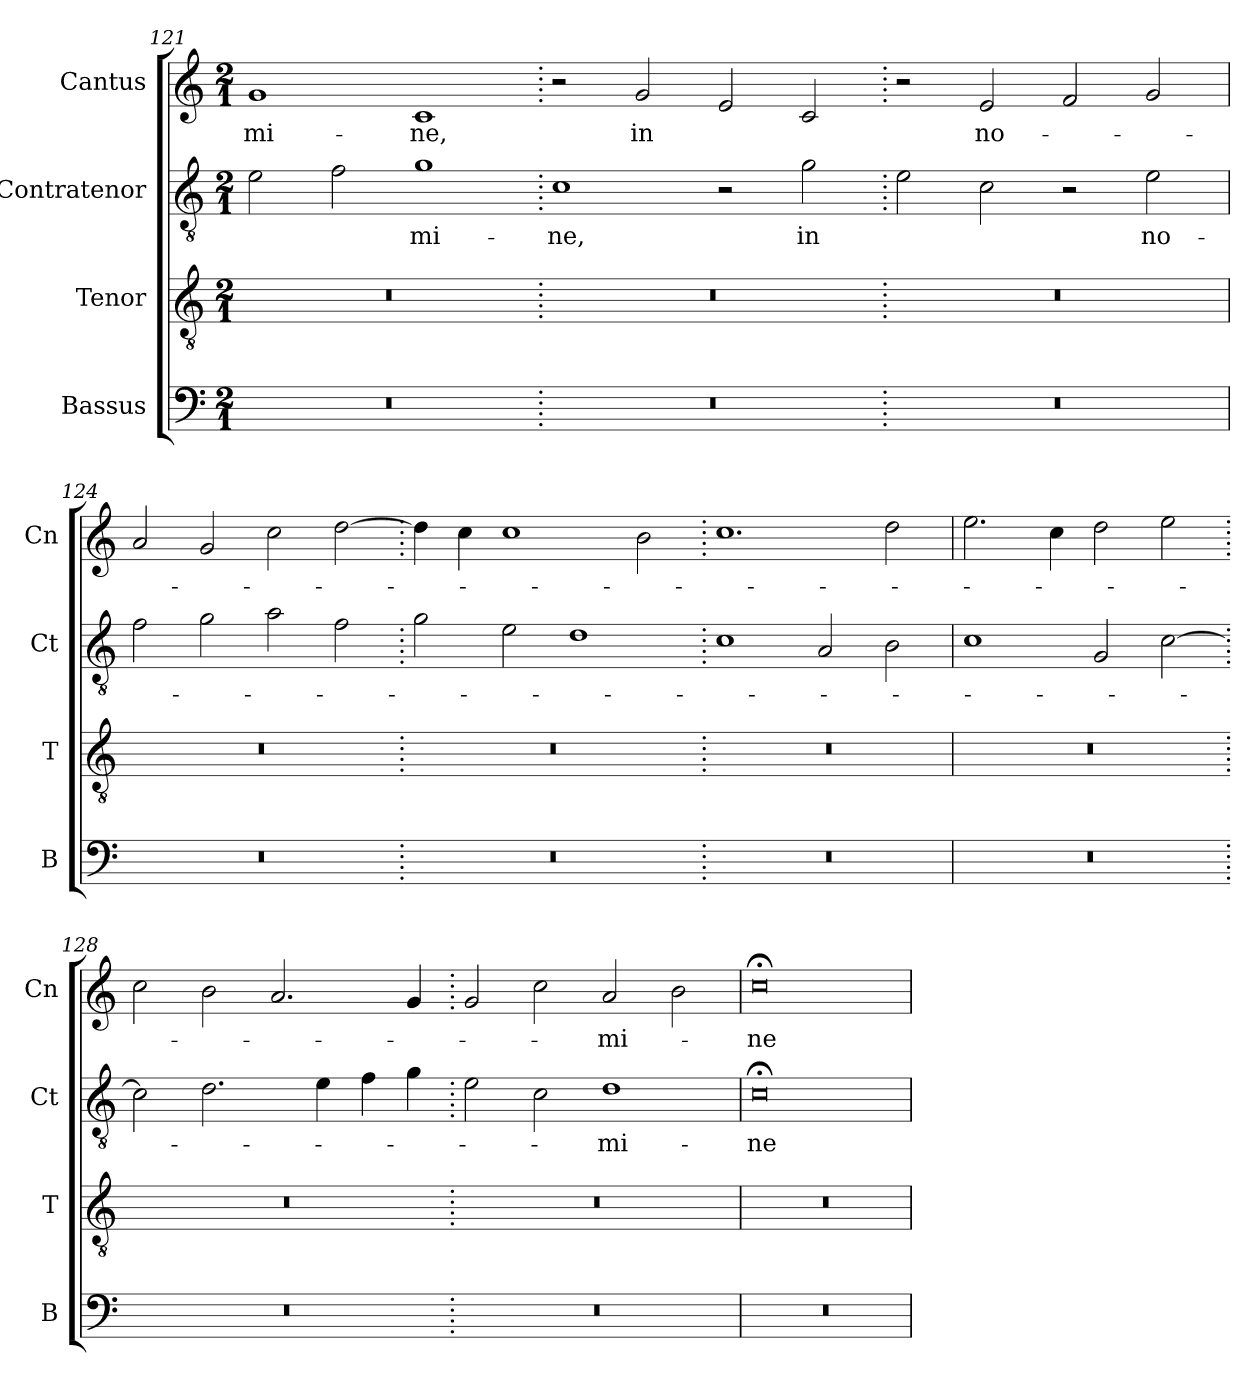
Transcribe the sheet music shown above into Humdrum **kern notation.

**kern	**kern	**kern	**text	**kern	**text
*part4	*part3	*part2	*part2	*part1	*part1
*staff4	*staff3	*staff2	*staff2	*staff1	*staff1
*I"Bassus	*I"Tenor	*I"Contratenor	*	*I"Cantus	*
*I'B	*I'T	*I'Ct	*	*I'Cn	*
*clefF4	*clefGv2	*clefGv2	*	*clefG2	*
*k[]	*k[]	*k[]	*	*k[]	*
*M2/1	*M2/1	*M2/1	*	*M2/1	*
=121	=121	=121	=121	=121	=121
0r	0r	2e\	.	1g	-mi-
.	.	2f\	.	.	.
.	.	1g	-mi-	1c	-ne,
=122.	=122.	=122.	=122.	=122.	=122.
0r	0r	1c	-ne,	2r	.
.	.	.	.	2g/	in
.	.	2r	.	2e/	.
.	.	2g\	in	2c/	.
=123.	=123.	=123.	=123.	=123.	=123.
0r	0r	2e\	.	2r	.
.	.	2c\	.	2e/	no-
.	.	2r	.	2f/	.
.	.	2e\	no-	2g/	.
=124	=124	=124	=124	=124	=124
0r	0r	2f\	.	2a/	.
.	.	2g\	.	2g/	.
.	.	2a\	.	2cc\	.
.	.	2f\	.	[2dd\	.
=125.	=125.	=125.	=125.	=125.	=125.
0r	0r	2g\	.	4dd\]	.
.	.	.	.	4cc\	.
.	.	2e\	.	1cc	.
.	.	1d	.	.	.
.	.	.	.	2b\	.
=126.	=126.	=126.	=126.	=126.	=126.
0r	0r	1c	.	1.cc	.
.	.	2A/	.	.	.
.	.	2B\	.	2dd\	.
=127	=127	=127	=127	=127	=127
0r	0r	1c	.	2.ee\	.
.	.	.	.	4cc\	.
.	.	2G/	.	2dd\	.
.	.	[2c\	.	2ee\	.
=128.	=128.	=128.	=128.	=128.	=128.
0r	0r	2c\]	.	2cc\	.
.	.	2.d\	.	2b\	.
.	.	.	.	2.a/	.
.	.	4e\	.	.	.
.	.	4f\	.	.	.
.	.	4g\	.	4g/	.
=129.	=129.	=129.	=129.	=129.	=129.
0r	0r	2e\	.	2g/	.
.	.	2c\	.	2cc\	.
.	.	1d	-mi-	2a/	-mi-
.	.	.	.	2b\	.
=130	=130	=130	=130	=130	=130
0r	0r	0c;<	-ne	0cc;<	-ne
=	=	=	=	=	=
*-	*-	*-	*-	*-	*-
